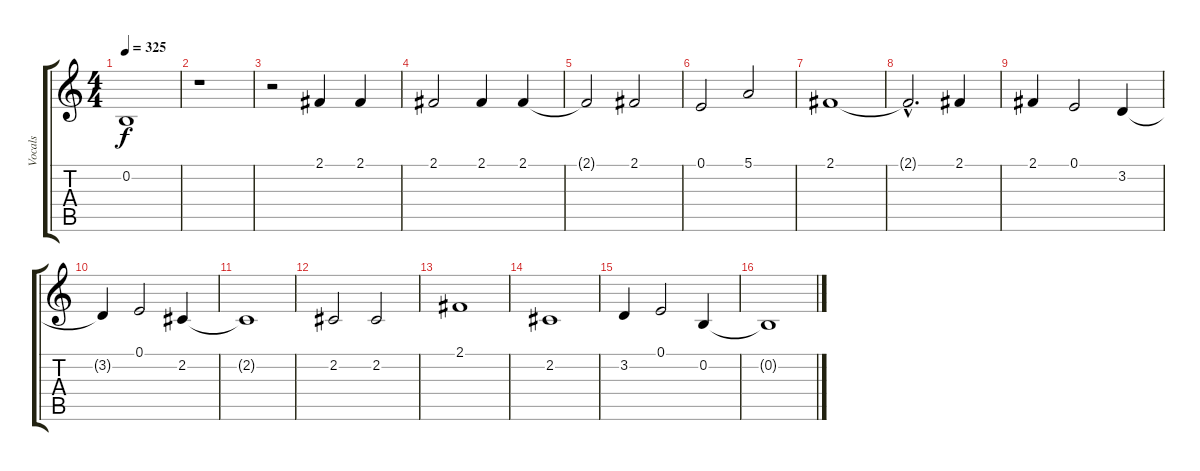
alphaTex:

\track ("Vocals" "Vocals") {instrument tenorsax}
\staff {score tabs}
\tuning (E4 B3 G3 D3 A2 E2) {hide}
\ts (4 4)
\tempo 325
\clef g2
\ks c
0.2{t}.1{dy f} |
r.1 |
r.2 2.1.4 2.1.4 |
2.1.2 2.1.4 2.1.4 |
2.1{t}.2 2.1.2 |
0.1.2 5.1.2 |
2.1.1 |
2.1{hac t}.2{d} 2.1.4 |
2.1.4 0.1.2 3.2.4 |
3.2{t}.4 0.1.2 2.2.4 |
2.2{t}.1 |
2.2.2 2.2.2 |
2.1.1 |
2.2.1 |
3.2.4 0.1.2 0.2.4 |
0.2{t}.1
